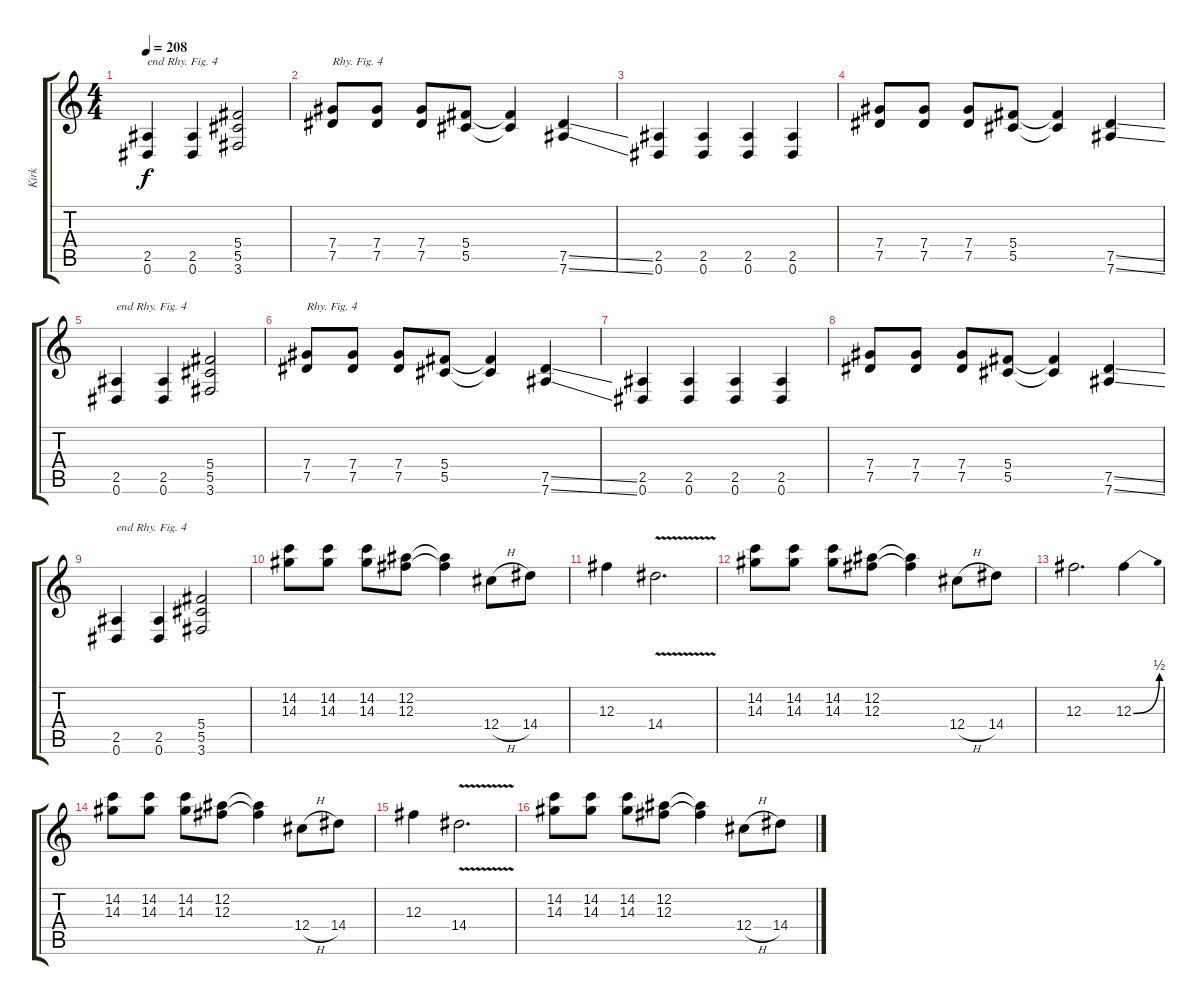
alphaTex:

\track ("Kirk" "Kirk") {instrument distortionguitar}
\staff {score tabs}
\tuning (Eb4 Bb3 Gb3 Db3 Ab2 Eb2) {hide}
\ts (4 4)
\tempo 208
\clef g2
\ks c
(2.5 0.6).4{txt "end Rhy. Fig. 4" dy f} (2.5 0.6).4 (5.4 5.5 3.6).2 |
(7.4 7.5).8{txt "Rhy. Fig. 4"} (7.4 7.5).8 (7.4 7.5).8 (5.4 5.5).8 (5.4{t} 5.5{t}).4 (7.5{ss} 7.6{ss}).4 |
(2.5 0.6).4 (2.5 0.6).4 (2.5 0.6).4 (2.5 0.6).4 |
(7.4 7.5).8 (7.4 7.5).8 (7.4 7.5).8 (5.4 5.5).8 (5.4{t} 5.5{t}).4 (7.5{ss} 7.6{ss}).4 |
(2.5 0.6).4{txt "end Rhy. Fig. 4"} (2.5 0.6).4 (5.4 5.5 3.6).2 |
(7.4 7.5).8{txt "Rhy. Fig. 4"} (7.4 7.5).8 (7.4 7.5).8 (5.4 5.5).8 (5.4{t} 5.5{t}).4 (7.5{ss} 7.6{ss}).4 |
(2.5 0.6).4 (2.5 0.6).4 (2.5 0.6).4 (2.5 0.6).4 |
(7.4 7.5).8 (7.4 7.5).8 (7.4 7.5).8 (5.4 5.5).8 (5.4{t} 5.5{t}).4 (7.5{ss} 7.6{ss}).4 |
(2.5 0.6).4{txt "end Rhy. Fig. 4"} (2.5 0.6).4 (5.4 5.5 3.6).2 |
(14.2 14.3).8 (14.2 14.3).8 (14.2 14.3).8 (12.2 12.3).8 (12.2{t} 12.3{t}).4 12.4{h}.8 14.4.8 |
12.3.4 14.4{v}.2{d} |
(14.2 14.3).8 (14.2 14.3).8 (14.2 14.3).8 (12.2 12.3).8 (12.2{t} 12.3{t}).4 12.4{h}.8 14.4.8 |
12.3.2{d} 12.3{be (bend 0 0 60 2)}.4 |
(14.2 14.3).8 (14.2 14.3).8 (14.2 14.3).8 (12.2 12.3).8 (12.2{t} 12.3{t}).4 12.4{h}.8 14.4.8 |
12.3.4 14.4{v}.2{d} |
(14.2 14.3).8 (14.2 14.3).8 (14.2 14.3).8 (12.2 12.3).8 (12.2{t} 12.3{t}).4 12.4{h}.8 14.4.8
